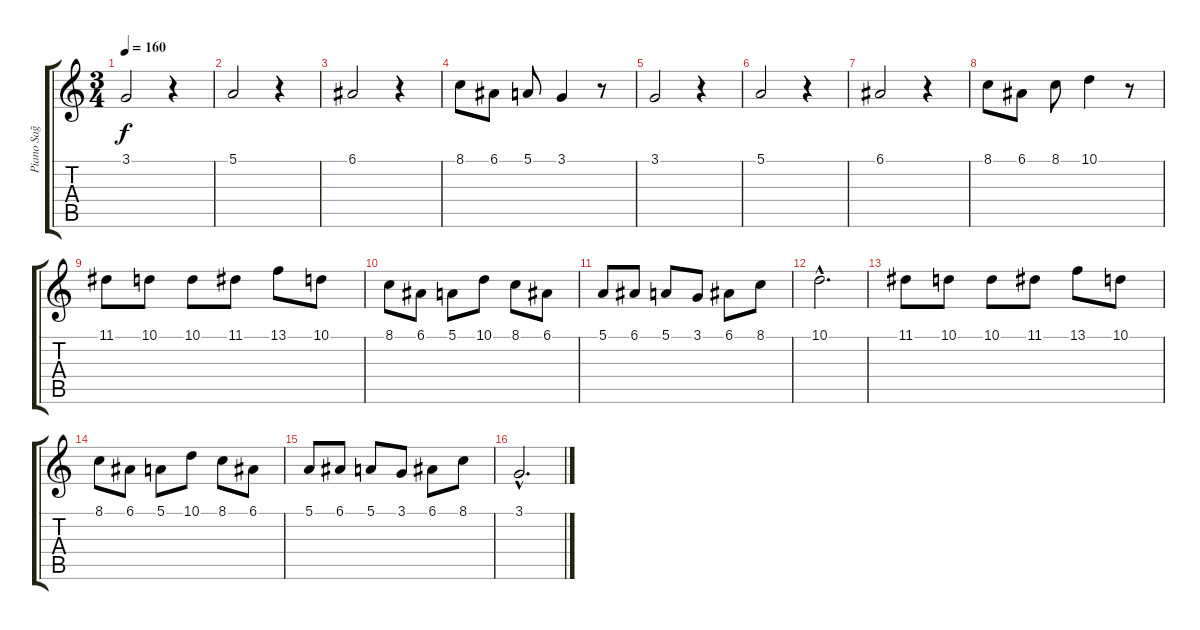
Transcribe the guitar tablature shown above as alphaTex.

\track ("Piano Sağ El" "Piano Sağ ") {instrument acousticgrandpiano}
\staff {score tabs}
\tuning (E4 B3 G3 D3 A2 E2) {hide}
\ts (3 4)
\tempo 160
\clef g2
\ks c
3.1.2{dy f instrument acousticgrandpiano} r.4 |
5.1.2 r.4 |
6.1.2 r.4 |
8.1.8 6.1.8 5.1.8 3.1.4 r.8 |
3.1.2 r.4 |
5.1.2 r.4 |
6.1.2 r.4 |
8.1.8 6.1.8 8.1.8 10.1.4 r.8 |
11.1.8 10.1.8 10.1.8 11.1.8 13.1.8 10.1.8 |
8.1.8 6.1.8 5.1.8 10.1.8 8.1.8 6.1.8 |
5.1.8 6.1.8 5.1.8 3.1.8 6.1.8 8.1.8 |
10.1{hac}.2{d} |
11.1.8 10.1.8 10.1.8 11.1.8 13.1.8 10.1.8 |
8.1.8 6.1.8 5.1.8 10.1.8 8.1.8 6.1.8 |
5.1.8 6.1.8 5.1.8 3.1.8 6.1.8 8.1.8 |
3.1{hac}.2{d}
